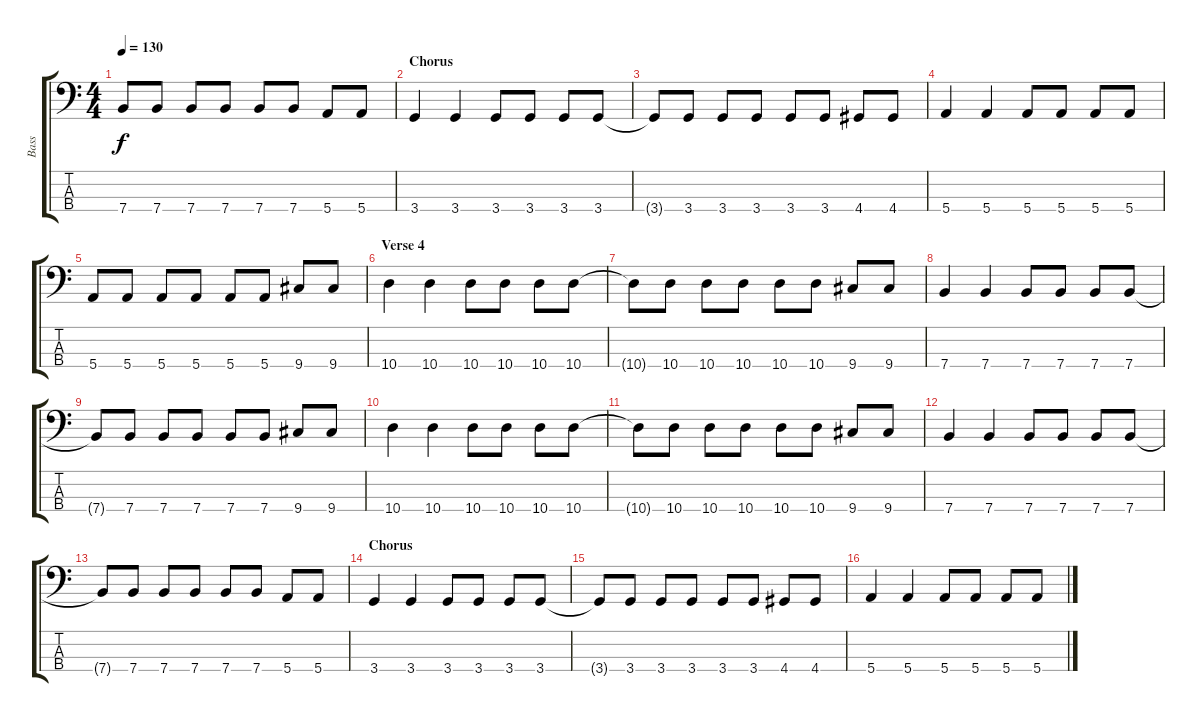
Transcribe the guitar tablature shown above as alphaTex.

\track ("Bass" "Bass") {instrument electricbassfinger}
\staff {score tabs}
\tuning (G2 D2 A1 E1) {hide}
\ts (4 4)
\tempo 130
\clef f4
\ks c
7.4{t}.8{dy f} 7.4.8 7.4.8 7.4.8 7.4.8 7.4.8 5.4.8 5.4.8 |
\section ("" "Chorus")
3.4.4 3.4.4 3.4.8 3.4.8 3.4.8 3.4.8 |
3.4{t}.8 3.4.8 3.4.8 3.4.8 3.4.8 3.4.8 4.4.8 4.4.8 |
5.4.4 5.4.4 5.4.8 5.4.8 5.4.8 5.4.8 |
5.4.8 5.4.8 5.4.8 5.4.8 5.4.8 5.4.8 9.4.8 9.4.8 |
\section ("" "Verse 4")
10.4.4 10.4.4 10.4.8 10.4.8 10.4.8 10.4.8 |
10.4{t}.8 10.4.8 10.4.8 10.4.8 10.4.8 10.4.8 9.4.8 9.4.8 |
7.4.4 7.4.4 7.4.8 7.4.8 7.4.8 7.4.8 |
7.4{t}.8 7.4.8 7.4.8 7.4.8 7.4.8 7.4.8 9.4.8 9.4.8 |
10.4.4 10.4.4 10.4.8 10.4.8 10.4.8 10.4.8 |
10.4{t}.8 10.4.8 10.4.8 10.4.8 10.4.8 10.4.8 9.4.8 9.4.8 |
7.4.4 7.4.4 7.4.8 7.4.8 7.4.8 7.4.8 |
7.4{t}.8 7.4.8 7.4.8 7.4.8 7.4.8 7.4.8 5.4.8 5.4.8 |
\section ("" "Chorus")
3.4.4 3.4.4 3.4.8 3.4.8 3.4.8 3.4.8 |
3.4{t}.8 3.4.8 3.4.8 3.4.8 3.4.8 3.4.8 4.4.8 4.4.8 |
5.4.4 5.4.4 5.4.8 5.4.8 5.4.8 5.4.8
